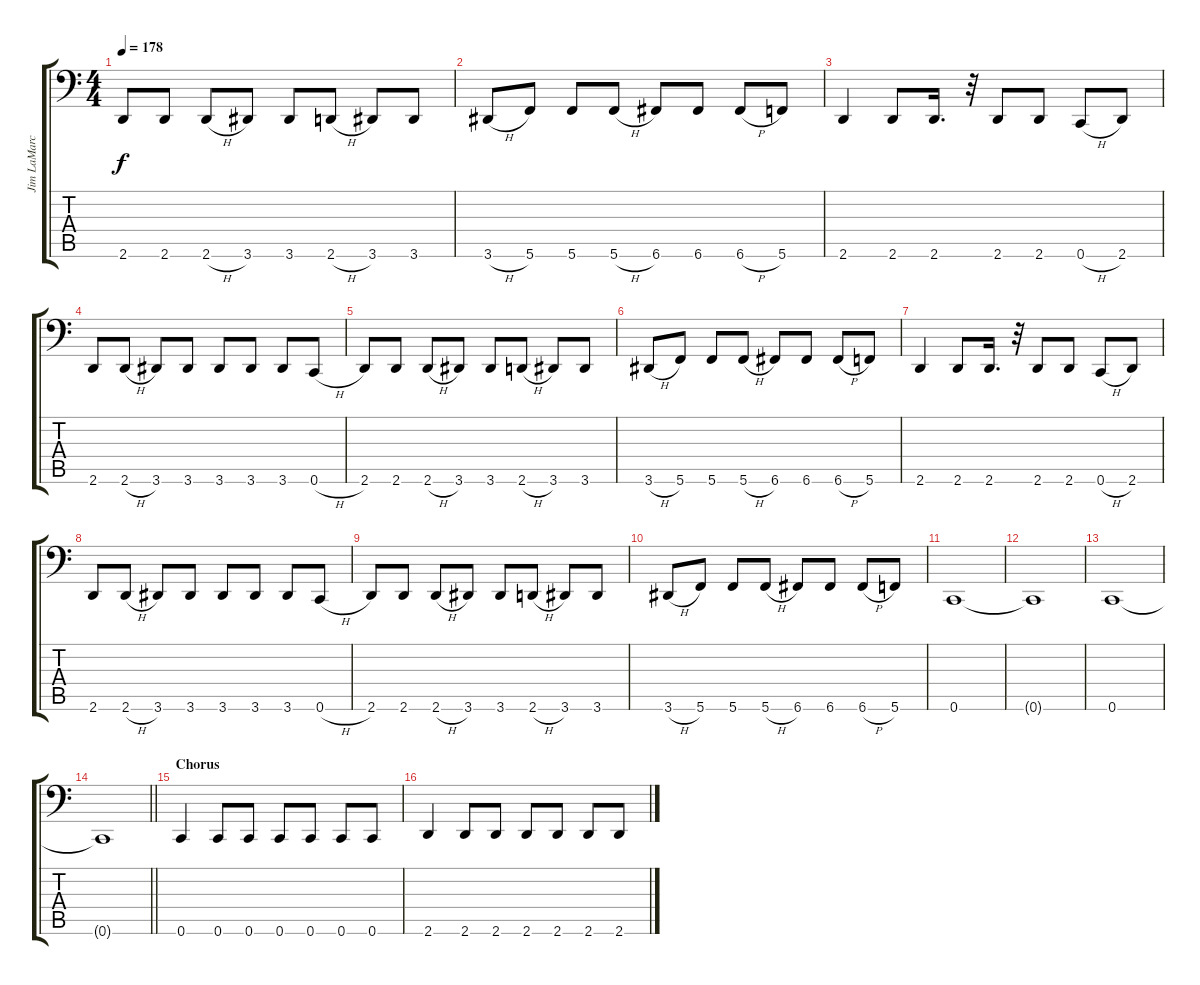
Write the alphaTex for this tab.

\track ("Jim LaMarca" "Jim LaMarc") {instrument electricbasspick}
\staff {score tabs}
\tuning (D3 A2 F2 C2 G1 C1) {hide}
\ts (4 4)
\tempo 178
\clef f4
\ks c
2.6.8{dy f} 2.6.8 2.6{h}.8 3.6.8 3.6.8 2.6{h}.8 3.6.8 3.6.8 |
3.6{h}.8 5.6.8 5.6.8 5.6{h}.8 6.6.8 6.6.8 6.6{h}.8 5.6.8 |
2.6.4 2.6.8 2.6.16{d} r.32 2.6.8 2.6.8 0.6{h}.8 2.6.8 |
2.6.8 2.6{h}.8 3.6.8 3.6.8 3.6.8 3.6.8 3.6.8 0.6{h}.8 |
2.6.8 2.6.8 2.6{h}.8 3.6.8 3.6.8 2.6{h}.8 3.6.8 3.6.8 |
3.6{h}.8 5.6.8 5.6.8 5.6{h}.8 6.6.8 6.6.8 6.6{h}.8 5.6.8 |
2.6.4 2.6.8 2.6.16{d} r.32 2.6.8 2.6.8 0.6{h}.8 2.6.8 |
2.6.8 2.6{h}.8 3.6.8 3.6.8 3.6.8 3.6.8 3.6.8 0.6{h}.8 |
2.6.8 2.6.8 2.6{h}.8 3.6.8 3.6.8 2.6{h}.8 3.6.8 3.6.8 |
3.6{h}.8 5.6.8 5.6.8 5.6{h}.8 6.6.8 6.6.8 6.6{h}.8 5.6.8 |
0.6.1 |
0.6{t}.1 |
0.6.1 |
\barLineRight lightlight
0.6{t}.1 |
\section ("" "Chorus")
0.6.4 0.6.8 0.6.8 0.6.8 0.6.8 0.6.8 0.6.8 |
2.6.4 2.6.8 2.6.8 2.6.8 2.6.8 2.6.8 2.6.8
